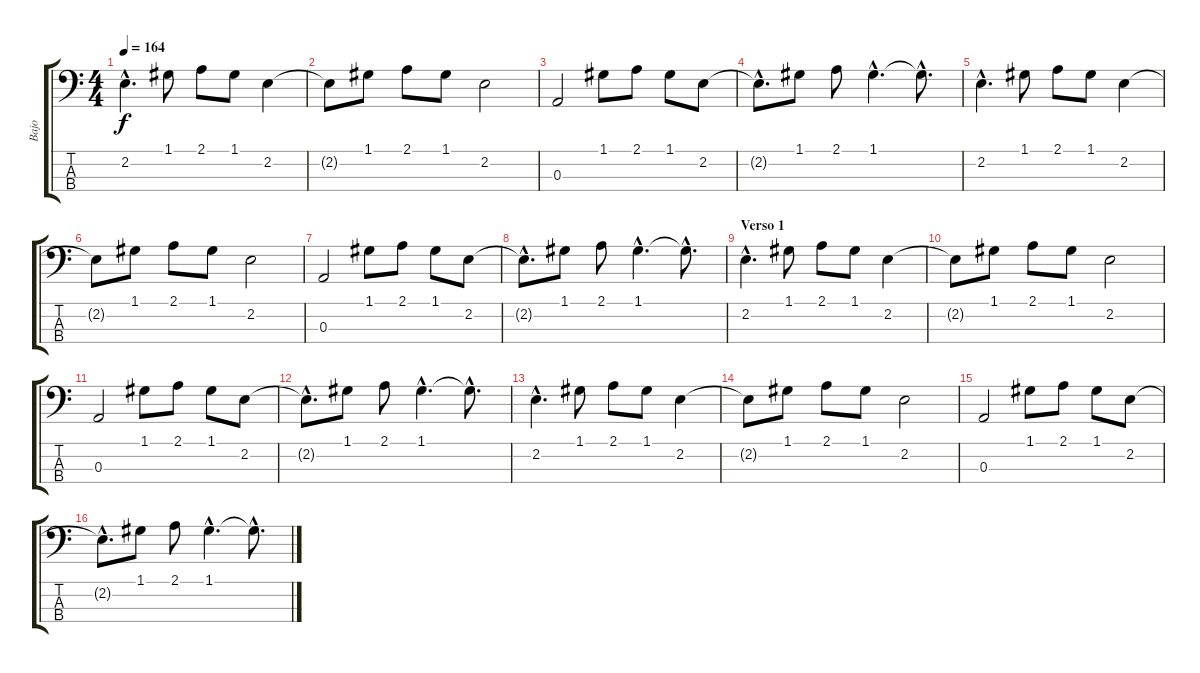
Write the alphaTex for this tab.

\track ("Bajo" "Bajo") {instrument electricbassfinger}
\staff {score tabs}
\tuning (G2 D2 A1 E1) {hide}
\ts (4 4)
\tempo 164
\clef f4
\ks c
2.2{hac}.4{d dy f instrument electricbassfinger} 1.1.8 2.1.8 1.1.8 2.2.4 |
2.2{t}.8 1.1.8 2.1.8 1.1.8 2.2.2 |
0.3.2 1.1.8 2.1.8 1.1.8 2.2.8 |
2.2{hac t}.8{d} 1.1.8 2.1.8 1.1{hac}.4{d} 1.1{hac t}.8{d} |
2.2{hac}.4{d} 1.1.8 2.1.8 1.1.8 2.2.4 |
2.2{t}.8 1.1.8 2.1.8 1.1.8 2.2.2 |
0.3.2 1.1.8 2.1.8 1.1.8 2.2.8 |
2.2{hac t}.8{d} 1.1.8 2.1.8 1.1{hac}.4{d} 1.1{hac t}.8{d} |
\section ("" "Verso 1")
2.2{hac}.4{d} 1.1.8 2.1.8 1.1.8 2.2.4 |
2.2{t}.8 1.1.8 2.1.8 1.1.8 2.2.2 |
0.3.2 1.1.8 2.1.8 1.1.8 2.2.8 |
2.2{hac t}.8{d} 1.1.8 2.1.8 1.1{hac}.4{d} 1.1{hac t}.8{d} |
2.2{hac}.4{d} 1.1.8 2.1.8 1.1.8 2.2.4 |
2.2{t}.8 1.1.8 2.1.8 1.1.8 2.2.2 |
0.3.2 1.1.8 2.1.8 1.1.8 2.2.8 |
2.2{hac t}.8{d} 1.1.8 2.1.8 1.1{hac}.4{d} 1.1{hac t}.8{d}
